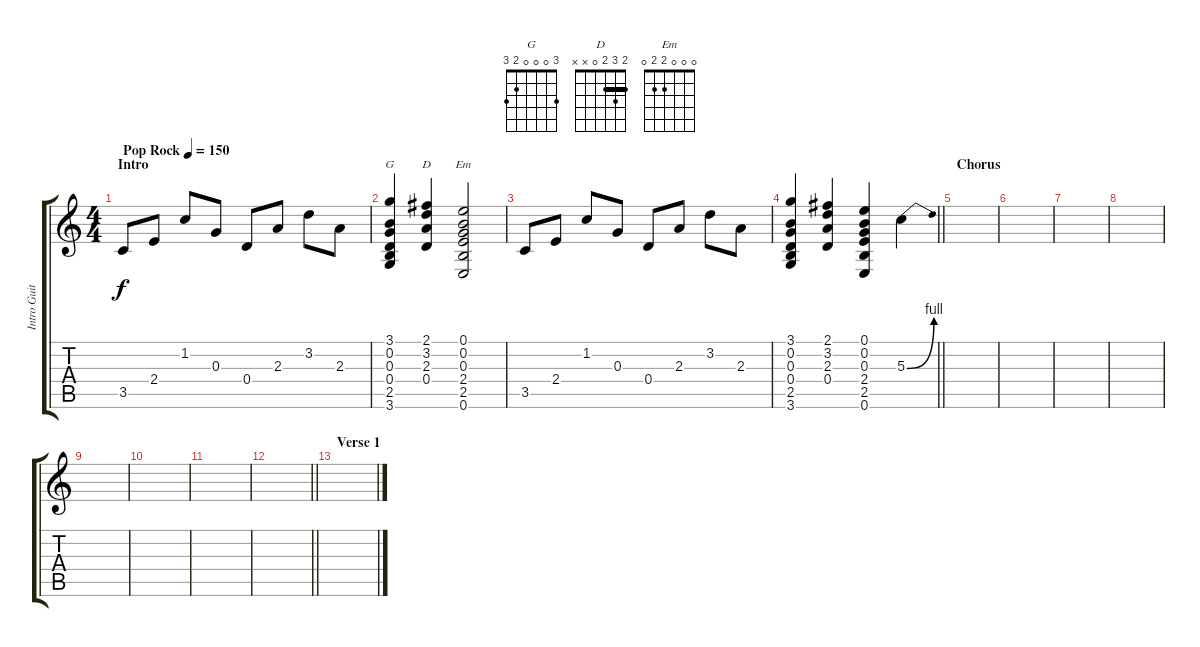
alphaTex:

\track ("Intro Guitar " "Intro Guit") {instrument electricguitarclean}
\staff {score tabs}
\tuning (E4 B3 G3 D3 A2 E2) {hide}
\chord ("G" 3 0 0 0 2 3)
\chord ("D" 2 3 2 0 x x) {barre 2}
\chord ("Em" 0 0 0 2 2 0)
\ts (4 4)
\section ("" "Intro")
\tempo (150 "Pop Rock")
\clef g2
\ks c
3.5.8{dy f instrument electricguitarclean} 2.4.8 1.2.8 0.3.8 0.4.8 2.3.8 3.2.8 2.3.8 |
(3.1 0.2 0.3 0.4 2.5 3.6).4{ch "G"} (2.1 3.2 2.3 0.4).4{ch "D"} (0.1 0.2 0.3 2.4 2.5 0.6).2{ch "Em"} |
3.5.8 2.4.8 1.2.8 0.3.8 0.4.8 2.3.8 3.2.8 2.3.8 |
\barLineRight lightlight
(3.1 0.2 0.3 0.4 2.5 3.6).4 (2.1 3.2 2.3 0.4).4 (0.1 0.2 0.3 2.4 2.5 0.6).4 5.3{be (bend 0 0 60 4)}.4 |
\section ("" "Chorus ")
|
|
|
|
|
|
|
\barLineRight lightlight
|
\section ("" "Verse 1")
